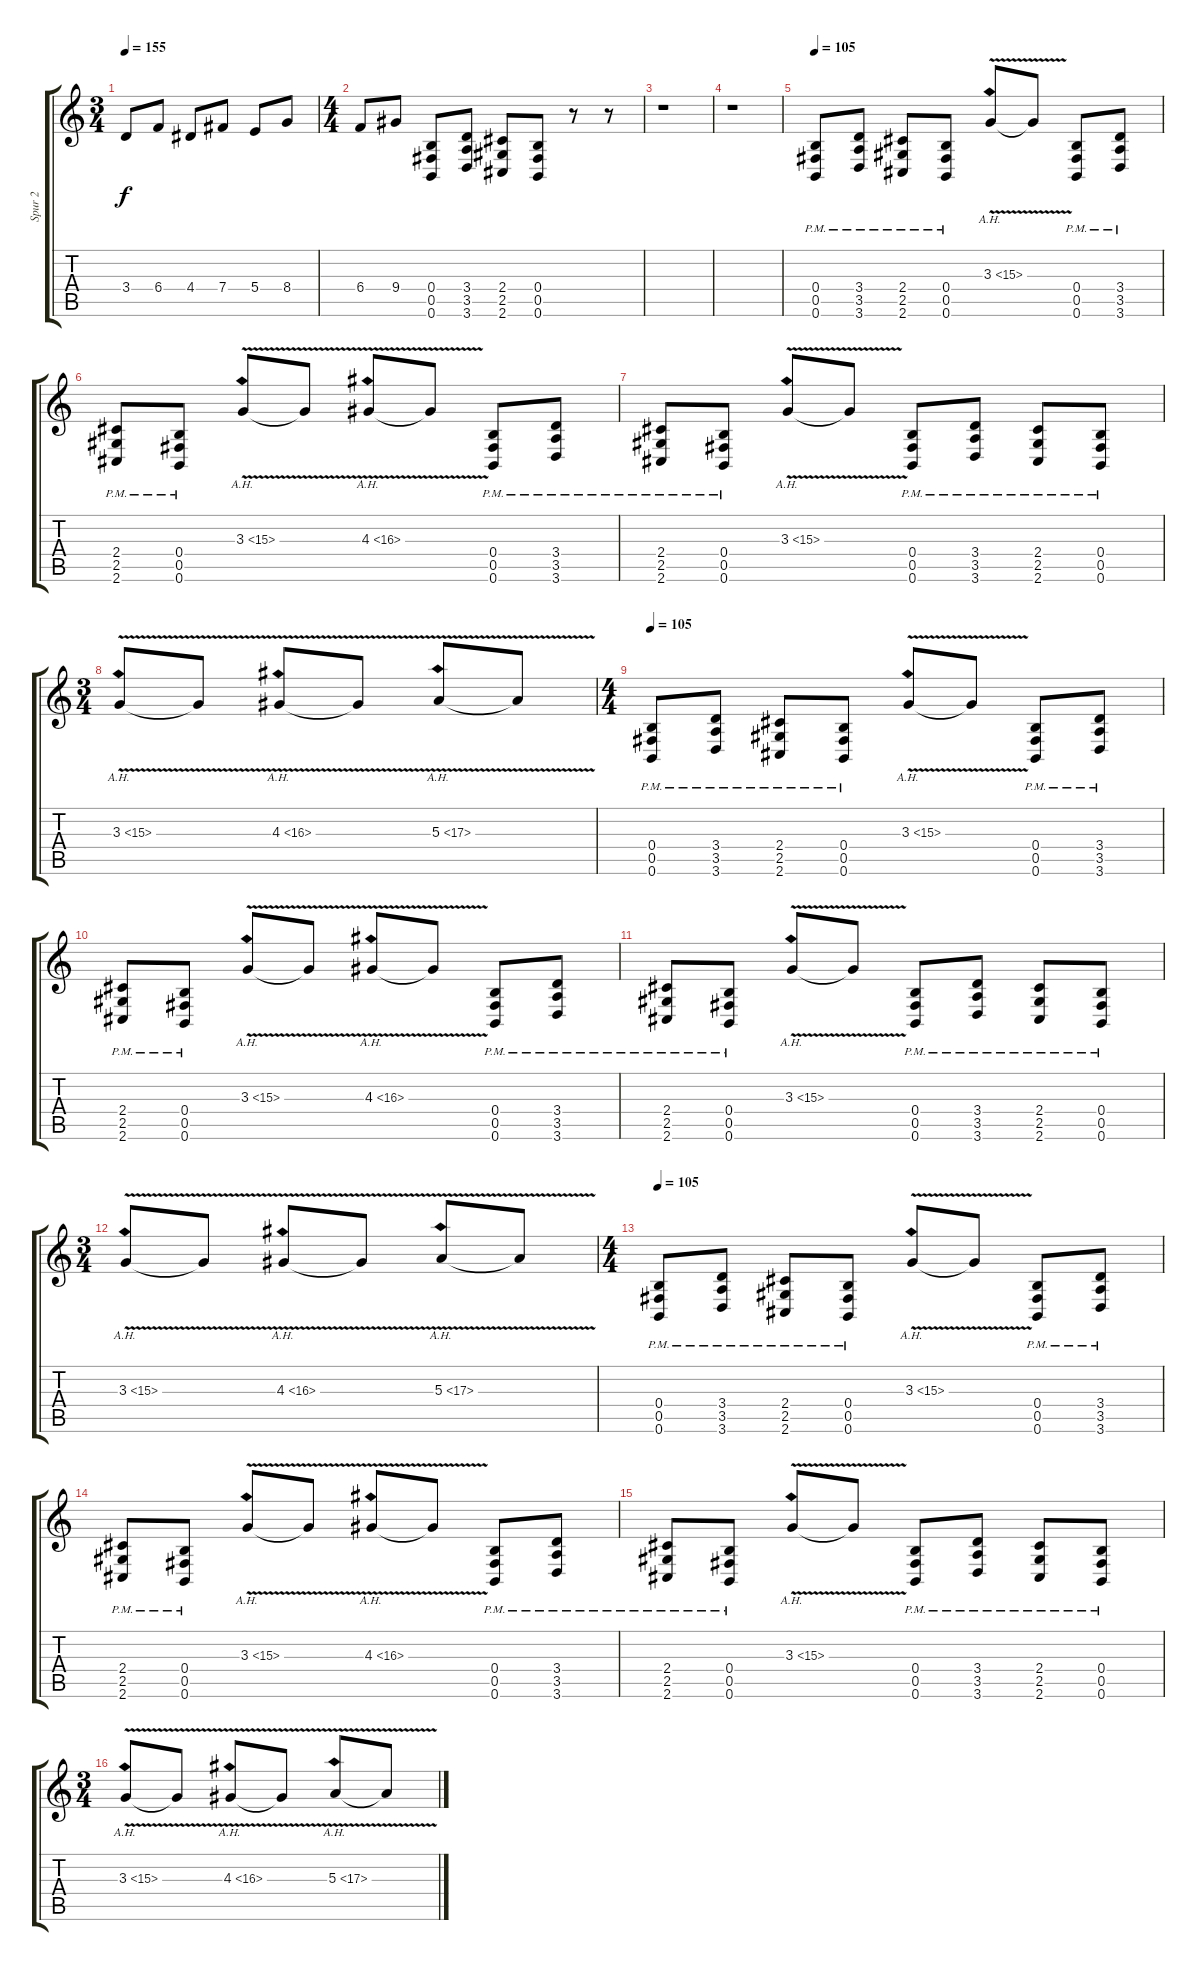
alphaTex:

\track ("Spur 2" "Spur 2") {instrument overdrivenguitar}
\staff {score tabs}
\tuning (Db4 Ab3 E3 B2 Gb2 B1) {hide}
\ts (3 4)
\tempo 155
\clef g2
\ks c
3.4.8{dy f} 6.4.8 4.4.8 7.4.8 5.4.8 8.4.8 |
\ts (4 4)
6.4.8 9.4.8 (0.4 0.5 0.6).8 (3.4 3.5 3.6).8 (2.4 2.5 2.6).8 (0.4 0.5 0.6).8 r.8 r.8 |
r.1 |
r.1 |
\tempo 105
(0.4{pm} 0.5{pm} 0.6{pm}).8{instrument overdrivenguitar} (3.4{pm} 3.5{pm} 3.6{pm}).8 (2.4{pm} 2.5{pm} 2.6{pm}).8 (0.4{pm} 0.5{pm} 0.6{pm}).8 3.3{ah 12 v}.8{instrument guitarharmonics} 3.3{t}.8 (0.4{pm} 0.5{pm} 0.6{pm}).8{instrument overdrivenguitar} (3.4{pm} 3.5{pm} 3.6{pm}).8 |
(2.4{pm} 2.5{pm} 2.6{pm}).8 (0.4{pm} 0.5{pm} 0.6{pm}).8 3.3{ah 12 v}.8{instrument guitarharmonics} 3.3{t}.8 4.3{ah 12 v}.8{instrument guitarharmonics} 4.3{t}.8 (0.4{pm} 0.5{pm} 0.6{pm}).8{instrument overdrivenguitar} (3.4{pm} 3.5{pm} 3.6{pm}).8 |
(2.4{pm} 2.5{pm} 2.6{pm}).8 (0.4{pm} 0.5{pm} 0.6{pm}).8 3.3{ah 12 v}.8{instrument guitarharmonics} 3.3{t}.8 (0.4{pm} 0.5{pm} 0.6{pm}).8{instrument overdrivenguitar} (3.4{pm} 3.5{pm} 3.6{pm}).8 (2.4{pm} 2.5{pm} 2.6{pm}).8 (0.4{pm} 0.5{pm} 0.6{pm}).8 |
\ts (3 4)
3.3{ah 12 v}.8{instrument guitarharmonics} 3.3{t}.8 4.3{ah 12 v}.8{instrument guitarharmonics} 4.3{t}.8 5.3{ah 12 v}.8{instrument guitarharmonics} 5.3{t}.8 |
\ts (4 4)
\tempo 105
(0.4{pm} 0.5{pm} 0.6{pm}).8{instrument overdrivenguitar} (3.4{pm} 3.5{pm} 3.6{pm}).8 (2.4{pm} 2.5{pm} 2.6{pm}).8 (0.4{pm} 0.5{pm} 0.6{pm}).8 3.3{ah 12 v}.8{instrument guitarharmonics} 3.3{t}.8 (0.4{pm} 0.5{pm} 0.6{pm}).8{instrument overdrivenguitar} (3.4{pm} 3.5{pm} 3.6{pm}).8 |
(2.4{pm} 2.5{pm} 2.6{pm}).8 (0.4{pm} 0.5{pm} 0.6{pm}).8 3.3{ah 12 v}.8{instrument guitarharmonics} 3.3{t}.8 4.3{ah 12 v}.8{instrument guitarharmonics} 4.3{t}.8 (0.4{pm} 0.5{pm} 0.6{pm}).8{instrument overdrivenguitar} (3.4{pm} 3.5{pm} 3.6{pm}).8 |
(2.4{pm} 2.5{pm} 2.6{pm}).8 (0.4{pm} 0.5{pm} 0.6{pm}).8 3.3{ah 12 v}.8{instrument guitarharmonics} 3.3{t}.8 (0.4{pm} 0.5{pm} 0.6{pm}).8{instrument overdrivenguitar} (3.4{pm} 3.5{pm} 3.6{pm}).8 (2.4{pm} 2.5{pm} 2.6{pm}).8 (0.4{pm} 0.5{pm} 0.6{pm}).8 |
\ts (3 4)
3.3{ah 12 v}.8{instrument guitarharmonics} 3.3{t}.8 4.3{ah 12 v}.8{instrument guitarharmonics} 4.3{t}.8 5.3{ah 12 v}.8{instrument guitarharmonics} 5.3{t}.8 |
\ts (4 4)
\tempo 105
(0.4{pm} 0.5{pm} 0.6{pm}).8{instrument overdrivenguitar} (3.4{pm} 3.5{pm} 3.6{pm}).8 (2.4{pm} 2.5{pm} 2.6{pm}).8 (0.4{pm} 0.5{pm} 0.6{pm}).8 3.3{ah 12 v}.8{instrument guitarharmonics} 3.3{t}.8 (0.4{pm} 0.5{pm} 0.6{pm}).8{instrument overdrivenguitar} (3.4{pm} 3.5{pm} 3.6{pm}).8 |
(2.4{pm} 2.5{pm} 2.6{pm}).8 (0.4{pm} 0.5{pm} 0.6{pm}).8 3.3{ah 12 v}.8{instrument guitarharmonics} 3.3{t}.8 4.3{ah 12 v}.8{instrument guitarharmonics} 4.3{t}.8 (0.4{pm} 0.5{pm} 0.6{pm}).8{instrument overdrivenguitar} (3.4{pm} 3.5{pm} 3.6{pm}).8 |
(2.4{pm} 2.5{pm} 2.6{pm}).8 (0.4{pm} 0.5{pm} 0.6{pm}).8 3.3{ah 12 v}.8{instrument guitarharmonics} 3.3{t}.8 (0.4{pm} 0.5{pm} 0.6{pm}).8{instrument overdrivenguitar} (3.4{pm} 3.5{pm} 3.6{pm}).8 (2.4{pm} 2.5{pm} 2.6{pm}).8 (0.4{pm} 0.5{pm} 0.6{pm}).8 |
\ts (3 4)
3.3{ah 12 v}.8{instrument guitarharmonics} 3.3{t}.8 4.3{ah 12 v}.8{instrument guitarharmonics} 4.3{t}.8 5.3{ah 12 v}.8 5.3{t}.8
